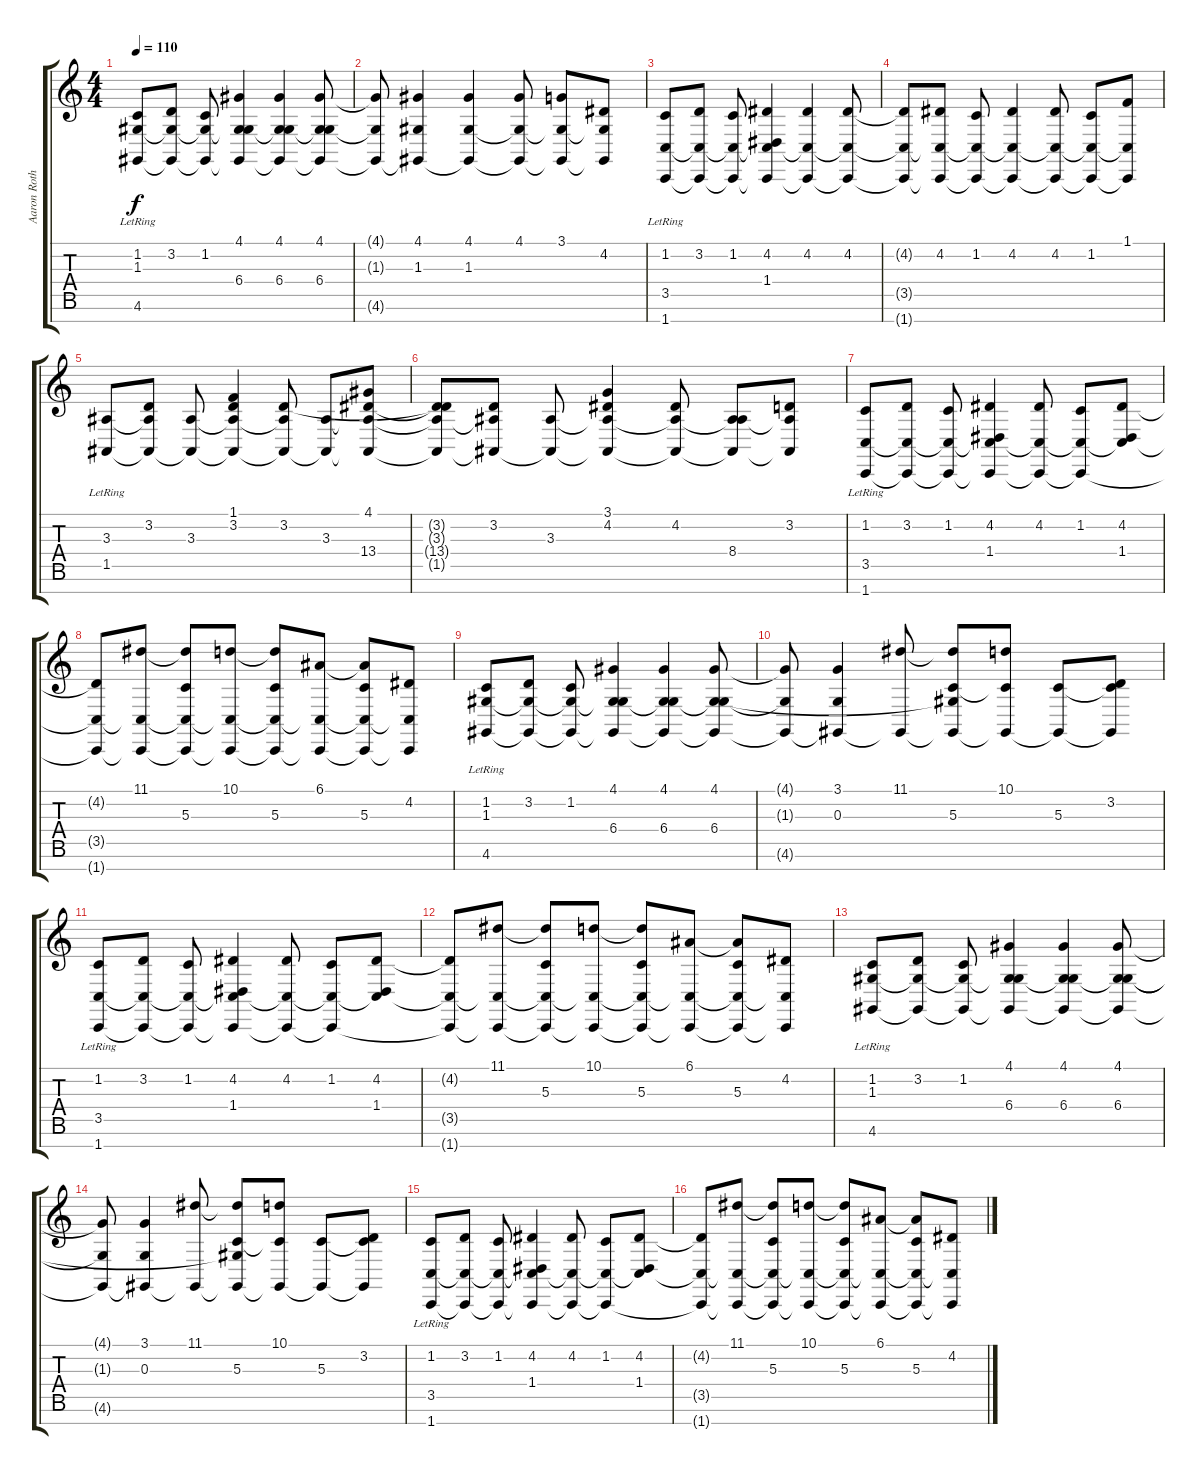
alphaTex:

\track ("Aaron Rothe" "Aaron Roth") {instrument acousticgrandpiano}
\staff {score tabs}
\tuning (E4 B3 G3 D3 A2 E2 B1) {hide}
\ts (4 4)
\tempo 110
\clef g2
\ks c
(1.2 1.3{lr} 4.6{lr}).8{dy f} (3.2 1.3{t} 4.6{t}).8 (1.2 1.3{t} 4.6{t}).8 (4.1 1.3{t} 6.4 4.6{t}).4 (4.1 1.3{t} 6.4 4.6{t}).4 (4.1 1.3{t} 6.4 4.6{t}).8 |
(4.1{t} 1.3{t} 4.6{t}).8 (4.1 1.3 4.6{t}).4 (4.1 1.3 4.6{t}).4 (4.1 1.3{t} 4.6{t}).8 (3.1 1.3{t} 4.6{t}).8 (4.2 1.3{t} 4.6{t}).8 |
(1.2 3.5{lr} 1.7{lr}).8 (3.2 3.5{t} 1.7{t}).8 (1.2 3.5{t} 1.7{t}).8 (4.2 1.4 3.5{t} 1.7{t}).4 (4.2 3.5{t} 1.7{t}).4 (4.2 3.5{t} 1.7{t}).8 |
(4.2{t} 3.5{t} 1.7{t}).8 (4.2 3.5{t} 1.7{t}).8 (1.2 3.5{t} 1.7{t}).8 (4.2 3.5{t} 1.7{t}).4 (4.2 3.5{t} 1.7{t}).8 (1.2 3.5{t} 1.7{t}).8 (1.1 3.5{t} 1.7{t}).8 |
(3.3{lr} 1.5{lr}).8 (3.2 3.3{t} 1.5{t}).8 (3.3 1.5{t}).8 (1.1 3.2 3.3{t} 1.5{t}).4 (3.2 3.3{t} 1.5{t}).8 (3.3 1.5{t}).8 (4.1 3.3{t} 13.4 1.5{t}).8 |
(3.2{t} 3.3{t} 13.4{t} 1.5{t}).8 (3.2 3.3{t} 1.5{t}).8 (3.3 1.5{t}).8 (3.1 4.2 3.3{t} 1.5{t}).4 (4.2 3.3{t} 1.5{t}).8 (3.3{t} 8.4 1.5{t}).8 (3.2 3.3{t} 1.5{t}).8 |
(1.2 3.5{lr} 1.7{lr}).8 (3.2 3.5{t} 1.7{t}).8 (1.2 3.5{t} 1.7{t}).8 (4.2 1.4 3.5{t} 1.7{t}).4 (4.2 3.5{t} 1.7{t}).8 (1.2 3.5{t} 1.7{t}).8 (4.2 1.4 3.5{t}).8 |
(4.2{t} 3.5{t} 1.7{t}).8 (11.1 3.5{t} 1.7{t}).8 (11.1{t} 5.3 3.5{t} 1.7{t}).8 (10.1 3.5{t} 1.7{t}).8 (10.1{t} 5.3 3.5{t} 1.7{t}).8 (6.1 3.5{t} 1.7{t}).8 (6.1{t} 5.3 3.5{t} 1.7{t}).8 (4.2 3.5{t} 1.7{t}).8 |
(1.2 1.3 4.6{lr}).8 (3.2 1.3{t} 4.6{t}).8 (1.2 1.3{t} 4.6{t}).8 (4.1 1.3{t} 6.4 4.6{t}).4 (4.1 1.3{t} 6.4 4.6{t}).4 (4.1 1.3{t} 6.4 4.6{t}).8 |
(4.1{t} 1.3{t} 4.6{t}).8 (3.1 0.3 4.6{t}).4 (11.1 4.6{t}).8 (11.1{t} 5.3 6.4{t} 4.6{t}).8 (10.1 5.3{t} 4.6{t}).8 (5.3 4.6{t}).8 (3.2 5.3{t} 4.6{t}).8 |
(1.2 3.5{lr} 1.7{lr}).8 (3.2 3.5{t} 1.7{t}).8 (1.2 3.5{t} 1.7{t}).8 (4.2 1.4 3.5{t} 1.7{t}).4 (4.2 3.5{t} 1.7{t}).8 (1.2 3.5{t} 1.7{t}).8 (4.2 1.4 3.5{t}).8 |
(4.2{t} 3.5{t} 1.7{t}).8 (11.1 3.5{t} 1.7{t}).8 (11.1{t} 5.3 3.5{t} 1.7{t}).8 (10.1 3.5{t} 1.7{t}).8 (10.1{t} 5.3 3.5{t} 1.7{t}).8 (6.1 3.5{t} 1.7{t}).8 (6.1{t} 5.3 3.5{t} 1.7{t}).8 (4.2 3.5{t} 1.7{t}).8 |
(1.2 1.3 4.6{lr}).8 (3.2 1.3{t} 4.6{t}).8 (1.2 1.3{t} 4.6{t}).8 (4.1 1.3{t} 6.4 4.6{t}).4 (4.1 1.3{t} 6.4 4.6{t}).4 (4.1 1.3{t} 6.4 4.6{t}).8 |
(4.1{t} 1.3{t} 4.6{t}).8 (3.1 0.3 4.6{t}).4 (11.1 4.6{t}).8 (11.1{t} 5.3 6.4{t} 4.6{t}).8 (10.1 5.3{t} 4.6{t}).8 (5.3 4.6{t}).8 (3.2 5.3{t} 4.6{t}).8 |
(1.2 3.5{lr} 1.7{lr}).8{volume 8} (3.2 3.5{t} 1.7{t}).8 (1.2 3.5{t} 1.7{t}).8 (4.2 1.4 3.5{t} 1.7{t}).4 (4.2 3.5{t} 1.7{t}).8 (1.2 3.5{t} 1.7{t}).8 (4.2 1.4 3.5{t}).8 |
(4.2{t} 3.5{t} 1.7{t}).8 (11.1 3.5{t} 1.7{t}).8 (11.1{t} 5.3 3.5{t} 1.7{t}).8 (10.1 3.5{t} 1.7{t}).8 (10.1{t} 5.3 3.5{t} 1.7{t}).8 (6.1 3.5{t} 1.7{t}).8 (6.1{t} 5.3 3.5{t} 1.7{t}).8 (4.2 3.5{t} 1.7{t}).8
